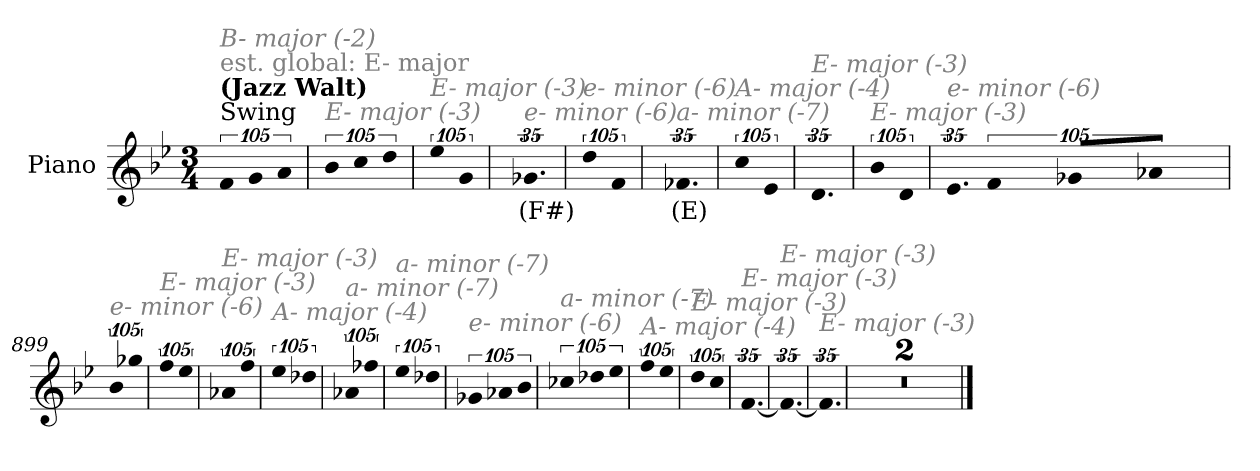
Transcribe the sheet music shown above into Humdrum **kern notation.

**kern	**text
*part1	*part1
*staff1	*staff1
*I"Piano	*
*I'Pno.	*
*k[b-e-]	*
*M3/4	*
=1	=1
!LO:TX:a:t=Swing	!
!LO:TX:a:B:t=(Jazz Walt)	!
!LO:TX:a:color=#808080:t=est. global&colon; E- major	!
!LO:TX:i:color=#808080:t=B- major (-2)	!
!LO:N:vis=4	!
3360f/	.
!LO:N:vis=4	!
3360g/	.
!LO:N:vis=4	!
3360a/	.
=890	=890
!LO:TX:i:color=#808080:t=E- major (-3)	!
!LO:N:vis=4	!
3360b-\	.
!LO:N:vis=4	!
3360cc\	.
!LO:N:vis=4	!
3360dd\	.
=891	=891
!LO:TX:i:color=#808080:t=E- major (-3)	!
!LO:N:vis=2	!
1680ee-\	.
!LO:N:vis=4	!
3360g/	.
=892	=892
!LO:N:vis=2.	!
!LO:TX:i:color=#808080:t=e- minor (-6)	!
1120g-Xi/	(F#)
!!LO:LB:g=z
=893	=893
!LO:TX:i:color=#808080:t=e- minor (-6)	!
!LO:N:vis=2	!
1680dd\	.
!LO:N:vis=4	!
3360f/	.
=894	=894
!LO:N:vis=2.	!
!LO:TX:i:color=#808080:t=a- minor (-7)	!
1120f-Xi/	(E)
=895	=895
!LO:TX:i:color=#808080:t=A- major (-4)	!
!LO:N:vis=2	!
1680cc\	.
!LO:N:vis=4	!
3360e-/	.
=896	=896
!LO:TX:i:color=#808080:t=E- major (-3)	!
!LO:N:vis=2.	!
1120d/	.
!!LO:LB:g=z
=897	=897
!LO:TX:i:color=#808080:t=E- major (-3)	!
!LO:N:vis=2	!
1680b-\	.
!LO:N:vis=4	!
3360d/	.
=898	=898
!LO:TX:i:color=#808080:t=e- minor (-6)	!
!LO:N:vis=4.	!
2240e-/	.
!LO:N:vis=8	!
6720f/	.
!LO:N:vis=8	!
6720g-X/L	.
!LO:N:vis=8	!
6720a-X/J	.
=899	=899
!LO:TX:i:color=#808080:t=e- minor (-6)	!
!LO:N:vis=2	!
1680b-\	.
!LO:N:vis=4	!
3360gg-X\	.
=900	=900
!LO:TX:i:color=#808080:t=E- major (-3)	!
!LO:N:vis=2	!
1680ff\	.
!LO:N:vis=4	!
3360ee-\	.
!!LO:LB:g=z
=901	=901
!LO:TX:i:color=#808080:t=E- major (-3)	!
!LO:N:vis=2	!
1680a-X/	.
!LO:N:vis=4	!
3360ff\	.
=902	=902
!LO:TX:i:color=#808080:t=A- major (-4)	!
!LO:N:vis=2	!
1680ee-\	.
!LO:N:vis=4	!
3360dd-X\	.
=903	=903
!LO:TX:i:color=#808080:t=a- minor (-7)	!
!LO:N:vis=2	!
1680a-X/	.
!LO:N:vis=4	!
3360ff-X\	.
=904	=904
!LO:TX:i:color=#808080:t=a- minor (-7)	!
!LO:N:vis=2	!
1680ee-\	.
!LO:N:vis=4	!
3360dd-X\	.
!!LO:LB:g=z
=905	=905
!LO:TX:i:color=#808080:t=e- minor (-6)	!
!LO:N:vis=4	!
3360g-X/	.
!LO:N:vis=4	!
3360a-X/	.
!LO:N:vis=4	!
3360b-\	.
=906	=906
!LO:TX:i:color=#808080:t=a- minor (-7)	!
!LO:N:vis=4	!
3360cc-X\	.
!LO:N:vis=4	!
3360dd-X\	.
!LO:N:vis=4	!
3360ee-\	.
=907	=907
!LO:TX:i:color=#808080:t=A- major (-4)	!
!LO:N:vis=2	!
1680ff\	.
!LO:N:vis=4	!
3360ee-\	.
=908	=908
!LO:TX:i:color=#808080:t=E- major (-3)	!
!LO:N:vis=2	!
1680dd\	.
!LO:N:vis=4	!
3360cc\	.
!!LO:LB:g=z
=909	=909
!LO:TX:i:color=#808080:t=E- major (-3)	!
!LO:N:vis=2.	!
[1120f/	.
=910	=910
!LO:TX:i:color=#808080:t=E- major (-3)	!
!LO:N:vis=2.	!
1120f/_	.
=911	=911
!LO:TX:i:color=#808080:t=E- major (-3)	!
!LO:N:vis=2.	!
1120f/]	.
=912	=912
2.r	.
==913	==913
2.r	.
=	=
*-	*-
